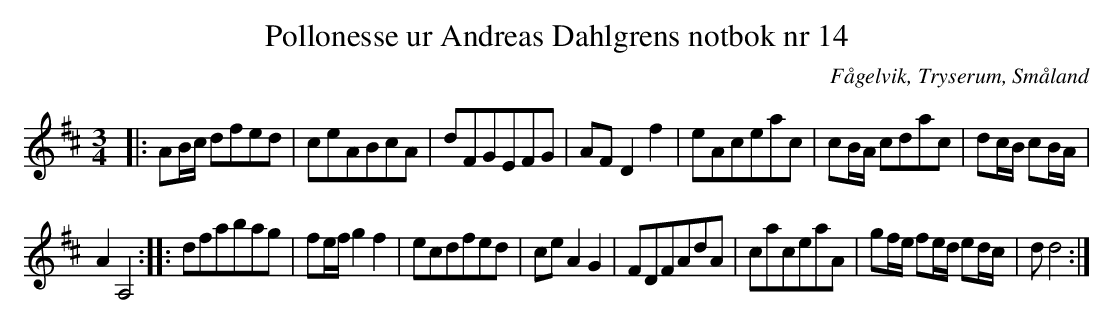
X:1
T:Pollonesse ur Andreas Dahlgrens notbok nr 14
O:Fågelvik, Tryserum, Småland
M:3/4
L:1/8
K:D
|: AB/c/ dfed | ceABcA | dFGEFG | AF D2 f2 | eAceac | cB/A/  cdac | dc/B/ cB/A/ |
A2 A,4 :: dfabag | fe/f/ g2 f2 | ecdfed | ce A2G2 | FDFAdA | caceaA | gf/e/ fe/d/ ed/c/ | 2d d4 :|
